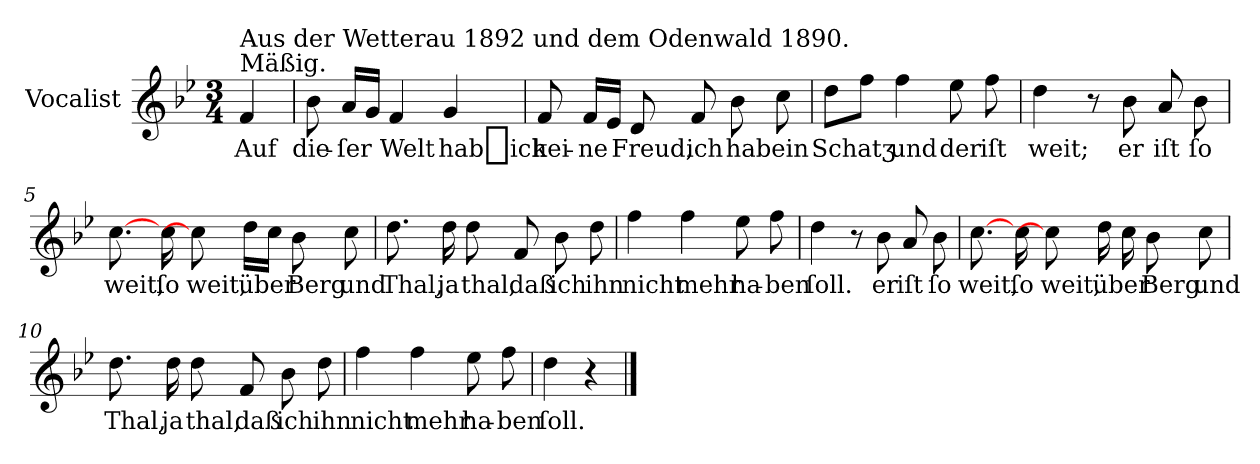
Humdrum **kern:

**kern	**text
*part1	*part1
*staff1	*staff1
*I"Vocalist	*
*k[b-e-]	*
*B-:	*
*M3/4	*
=	=
!LO:TX:a:t=Mäßig.	!
!LO:TX:a:t=Aus der Wetterau 1892 und dem Odenwald 1890.	!
4f	Auf
=1	=1
8b-	die-
16aLL	-ſer
16gJJ	.
4f	Welt
4g	hab_ich
=2	=2
8f	kei-
16fLL	-ne
16e-JJ	.
8d	Freud,
8f	ich
8b-	hab
8cc	ein
=3	=3
8ddL	Schatʒ
8ffJ	.
4ff	und
8ee-	der
8ff	iſt
=4	=4
4dd	weit;
8r	.
8b-	er
8a	iſt
8b-	ſo
=5	=5
[8.cc	weit,
16cc	ſo
8cc]	weit,
16ddLL	über
16ccJJ	.
8b-	Berg
8cc	und
=6	=6
8.dd	Thal,
16dd	ja
8dd	thal,
8f	daß
8b-	ich
8dd	ihn
=7	=7
4ff	nicht
4ff	mehr
8ee-	ha-
8ff	-ben
=8	=8
4dd	ſoll.
8r	.
8b-	er
8a	iſt
8b-	ſo
=9	=9
[8.cc	weit,
16cc	ſo
8cc]	weit,
16dd	über
16cc	.
8b-	Berg
8cc	und
=10	=10
8.dd	Thal,
16dd	ja
8dd	thal,
8f	daß
8b-	ich
8dd	ihn
=11	=11
4ff	nicht
4ff	mehr
8ee-	ha-
8ff	-ben
=12	=12
4dd	ſoll.
4r	.
==	==
*-	*-
